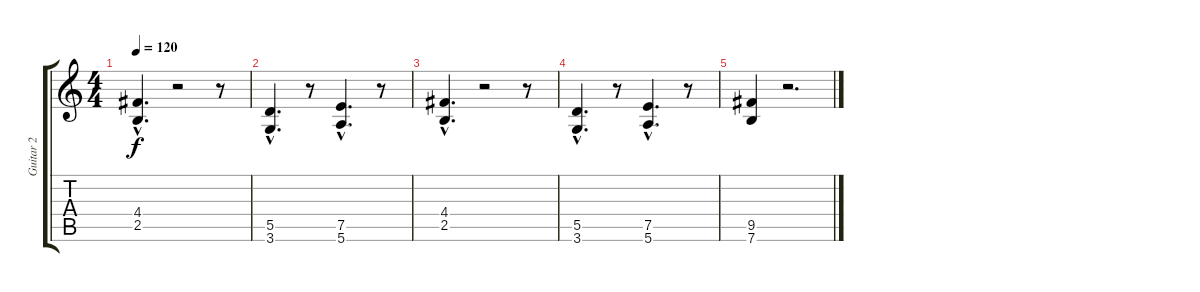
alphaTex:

\track ("Guitar 2" "Guitar 2") {instrument distortionguitar}
\staff {score tabs}
\tuning (E4 B3 G3 D3 A2 E2) {hide}
\ts (4 4)
\tempo 120
\clef g2
\ks c
(4.4{hac} 2.5{hac}).4{d dy f} r.2 r.8 |
(5.5{hac} 3.6{hac}).4{d} r.8 (7.5{hac} 5.6{hac}).4{d} r.8 |
(4.4{hac} 2.5{hac}).4{d} r.2 r.8 |
(5.5{hac} 3.6{hac}).4{d} r.8 (7.5{hac} 5.6{hac}).4{d} r.8 |
(9.5 7.6).4 r.2{d}
